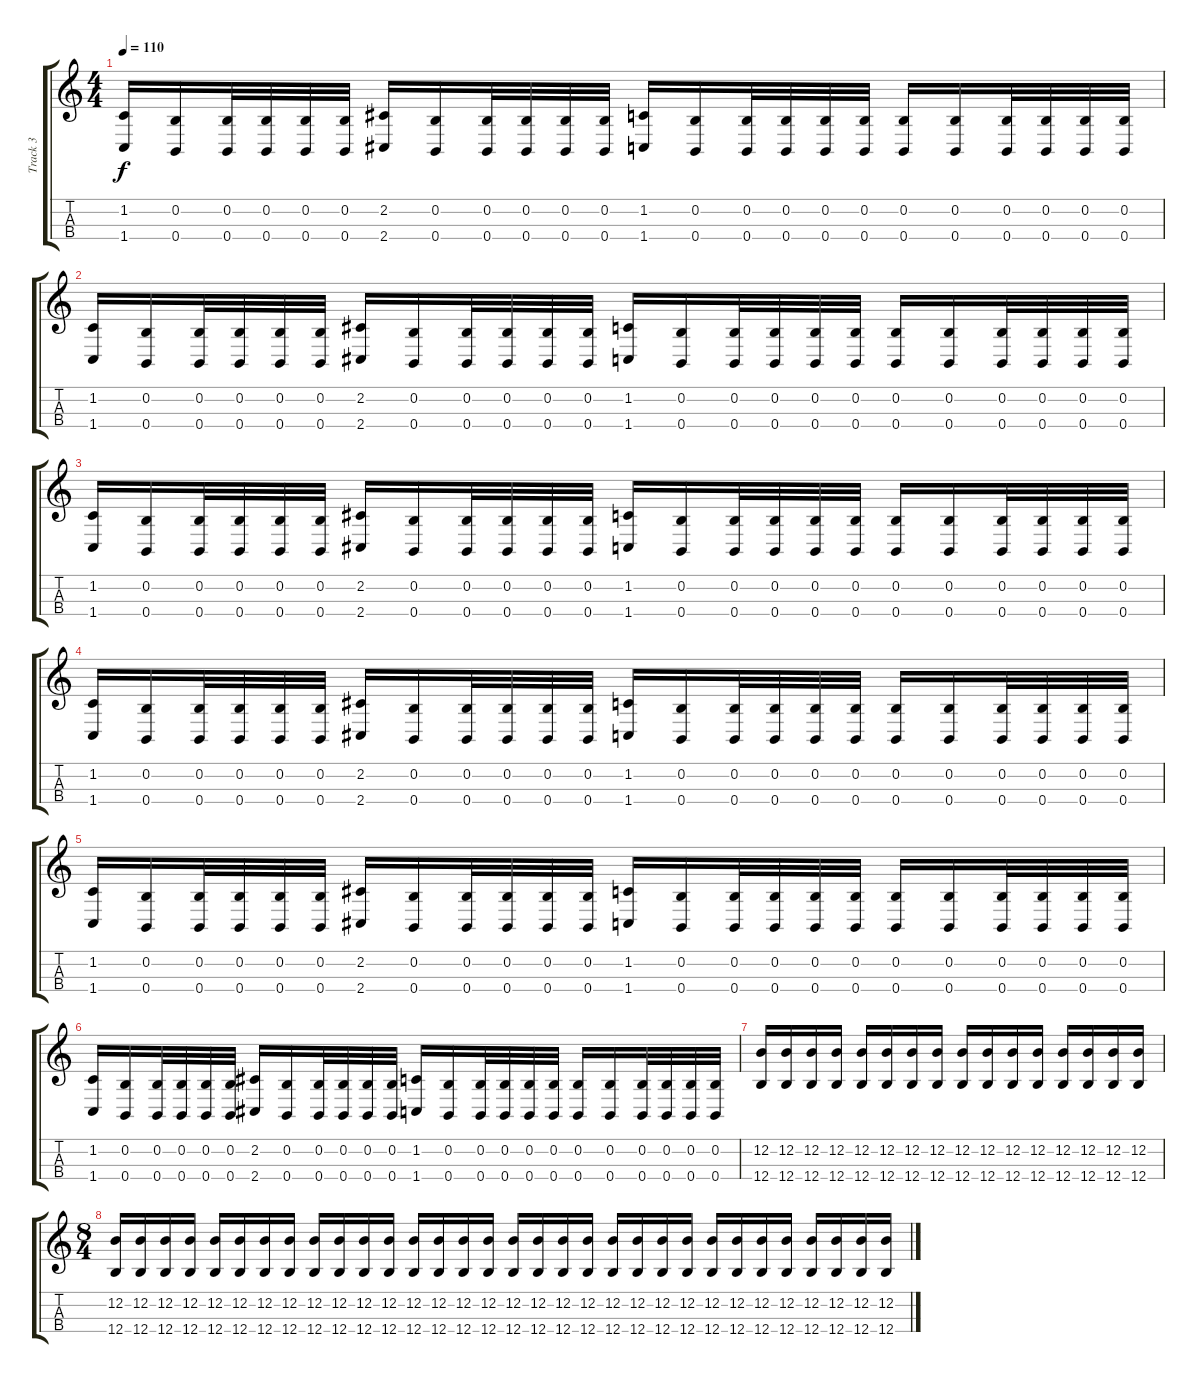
\track ("Track 3" "Track 3") {instrument koto}
\staff {score tabs}
\tuning (E4 B3 Gb3 B2) {hide}
\ts (4 4)
\tempo 110
\clef g2
\ks c
(1.2 1.4).16{dy f} (0.2 0.4).16 (0.2 0.4).32 (0.2 0.4).32 (0.2 0.4).32 (0.2 0.4).32 (2.2 2.4).16 (0.2 0.4).16 (0.2 0.4).32 (0.2 0.4).32 (0.2 0.4).32 (0.2 0.4).32 (1.2 1.4).16 (0.2 0.4).16 (0.2 0.4).32 (0.2 0.4).32 (0.2 0.4).32 (0.2 0.4).32 (0.2 0.4).16 (0.2 0.4).16 (0.2 0.4).32 (0.2 0.4).32 (0.2 0.4).32 (0.2 0.4).32 |
(1.2 1.4).16 (0.2 0.4).16 (0.2 0.4).32 (0.2 0.4).32 (0.2 0.4).32 (0.2 0.4).32 (2.2 2.4).16 (0.2 0.4).16 (0.2 0.4).32 (0.2 0.4).32 (0.2 0.4).32 (0.2 0.4).32 (1.2 1.4).16 (0.2 0.4).16 (0.2 0.4).32 (0.2 0.4).32 (0.2 0.4).32 (0.2 0.4).32 (0.2 0.4).16 (0.2 0.4).16 (0.2 0.4).32 (0.2 0.4).32 (0.2 0.4).32 (0.2 0.4).32 |
(1.2 1.4).16 (0.2 0.4).16 (0.2 0.4).32 (0.2 0.4).32 (0.2 0.4).32 (0.2 0.4).32 (2.2 2.4).16 (0.2 0.4).16 (0.2 0.4).32 (0.2 0.4).32 (0.2 0.4).32 (0.2 0.4).32 (1.2 1.4).16 (0.2 0.4).16 (0.2 0.4).32 (0.2 0.4).32 (0.2 0.4).32 (0.2 0.4).32 (0.2 0.4).16 (0.2 0.4).16 (0.2 0.4).32 (0.2 0.4).32 (0.2 0.4).32 (0.2 0.4).32 |
(1.2 1.4).16 (0.2 0.4).16 (0.2 0.4).32 (0.2 0.4).32 (0.2 0.4).32 (0.2 0.4).32 (2.2 2.4).16 (0.2 0.4).16 (0.2 0.4).32 (0.2 0.4).32 (0.2 0.4).32 (0.2 0.4).32 (1.2 1.4).16 (0.2 0.4).16 (0.2 0.4).32 (0.2 0.4).32 (0.2 0.4).32 (0.2 0.4).32 (0.2 0.4).16 (0.2 0.4).16 (0.2 0.4).32 (0.2 0.4).32 (0.2 0.4).32 (0.2 0.4).32 |
(1.2 1.4).16 (0.2 0.4).16 (0.2 0.4).32 (0.2 0.4).32 (0.2 0.4).32 (0.2 0.4).32 (2.2 2.4).16 (0.2 0.4).16 (0.2 0.4).32 (0.2 0.4).32 (0.2 0.4).32 (0.2 0.4).32 (1.2 1.4).16 (0.2 0.4).16 (0.2 0.4).32 (0.2 0.4).32 (0.2 0.4).32 (0.2 0.4).32 (0.2 0.4).16 (0.2 0.4).16 (0.2 0.4).32 (0.2 0.4).32 (0.2 0.4).32 (0.2 0.4).32 |
(1.2 1.4).16 (0.2 0.4).16 (0.2 0.4).32 (0.2 0.4).32 (0.2 0.4).32 (0.2 0.4).32 (2.2 2.4).16 (0.2 0.4).16 (0.2 0.4).32 (0.2 0.4).32 (0.2 0.4).32 (0.2 0.4).32 (1.2 1.4).16 (0.2 0.4).16 (0.2 0.4).32 (0.2 0.4).32 (0.2 0.4).32 (0.2 0.4).32 (0.2 0.4).16 (0.2 0.4).16 (0.2 0.4).32 (0.2 0.4).32 (0.2 0.4).32 (0.2 0.4).32 |
(12.2 12.4).16 (12.2 12.4).16 (12.2 12.4).16 (12.2 12.4).16 (12.2 12.4).16 (12.2 12.4).16 (12.2 12.4).16 (12.2 12.4).16 (12.2 12.4).16 (12.2 12.4).16 (12.2 12.4).16 (12.2 12.4).16 (12.2 12.4).16 (12.2 12.4).16 (12.2 12.4).16 (12.2 12.4).16 |
\ts (8 4)
(12.2 12.4).16 (12.2 12.4).16 (12.2 12.4).16 (12.2 12.4).16 (12.2 12.4).16 (12.2 12.4).16 (12.2 12.4).16 (12.2 12.4).16 (12.2 12.4).16 (12.2 12.4).16 (12.2 12.4).16 (12.2 12.4).16 (12.2 12.4).16 (12.2 12.4).16 (12.2 12.4).16 (12.2 12.4).16 (12.2 12.4).16 (12.2 12.4).16 (12.2 12.4).16 (12.2 12.4).16 (12.2 12.4).16 (12.2 12.4).16 (12.2 12.4).16 (12.2 12.4).16 (12.2 12.4).16 (12.2 12.4).16 (12.2 12.4).16 (12.2 12.4).16 (12.2 12.4).16 (12.2 12.4).16 (12.2 12.4).16 (12.2 12.4).16
